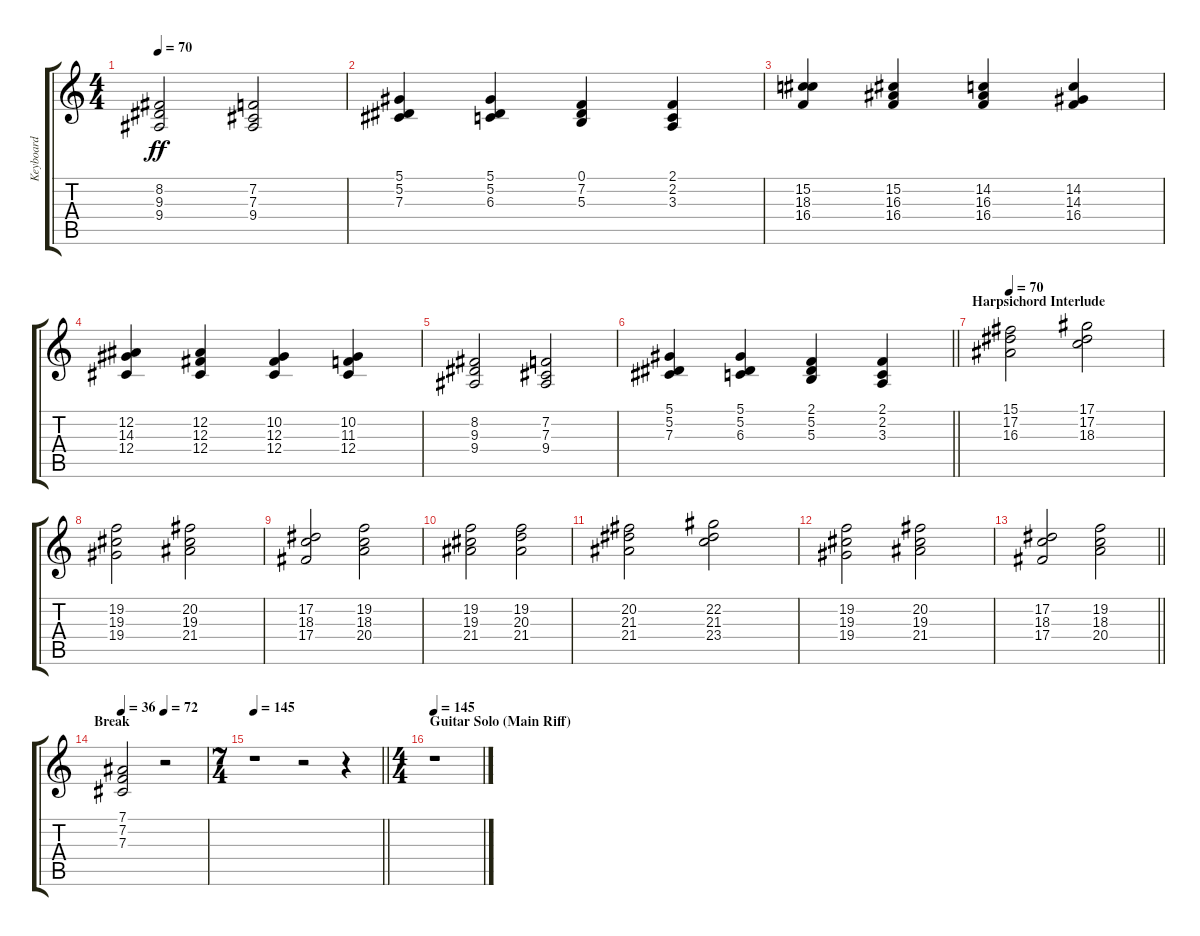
\track ("Keyboard" "Keyboard") {instrument lead2sawtooth}
\staff {score tabs}
\tuning (Eb4 Bb3 Gb3 Db3 Ab2 Eb2) {hide}
\ts (4 4)
\tempo 70
\clef g2
\ks c
(8.2 9.3 9.4).2{dy ff} (7.2 7.3 9.4).2 |
(5.1 5.2 7.3).4 (5.1 5.2 6.3).4 (0.1 7.2 5.3).4 (2.1 2.2 3.3).4 |
(15.2 18.3 16.4).4 (15.2 16.3 16.4).4 (14.2 16.3 16.4).4 (14.2 14.3 16.4).4 |
(12.2 14.3 12.4).4 (12.2 12.3 12.4).4 (10.2 12.3 12.4).4 (10.2 11.3 12.4).4 |
(8.2 9.3 9.4).2 (7.2 7.3 9.4).2 |
\barLineRight lightlight
(5.1 5.2 7.3).4 (5.1 5.2 6.3).4 (2.1 5.2 5.3).4 (2.1 2.2 3.3).4 |
\section ("" "Harpsichord Interlude")
\tempo 70
(15.1 17.2 16.3).2{volume 9 instrument stringensemble1} (17.1 17.2 18.3).2 |
(19.2 19.3 19.4).2 (20.2 19.3 21.4).2 |
(17.2 18.3 17.4).2 (19.2 18.3 20.4).2 |
(19.2 19.3 21.4).2 (19.2 20.3 21.4).2 |
(20.2 21.3 21.4).2 (22.2 21.3 23.4).2 |
(19.2 19.3 19.4).2 (20.2 19.3 21.4).2 |
\barLineRight lightlight
(17.2 18.3 17.4).2 (19.2 18.3 20.4).2 |
\section ("" "Break")
\tempo 36
\tempo (72 0.5)
(7.1 7.2 7.3).2{volume 0} r.2 |
\ts (7 4)
\tempo 145
\barLineRight lightlight
r.1 r.2 r.4 |
\ts (4 4)
\section ("" "Guitar Solo (Main Riff)")
\tempo 145
r.1
